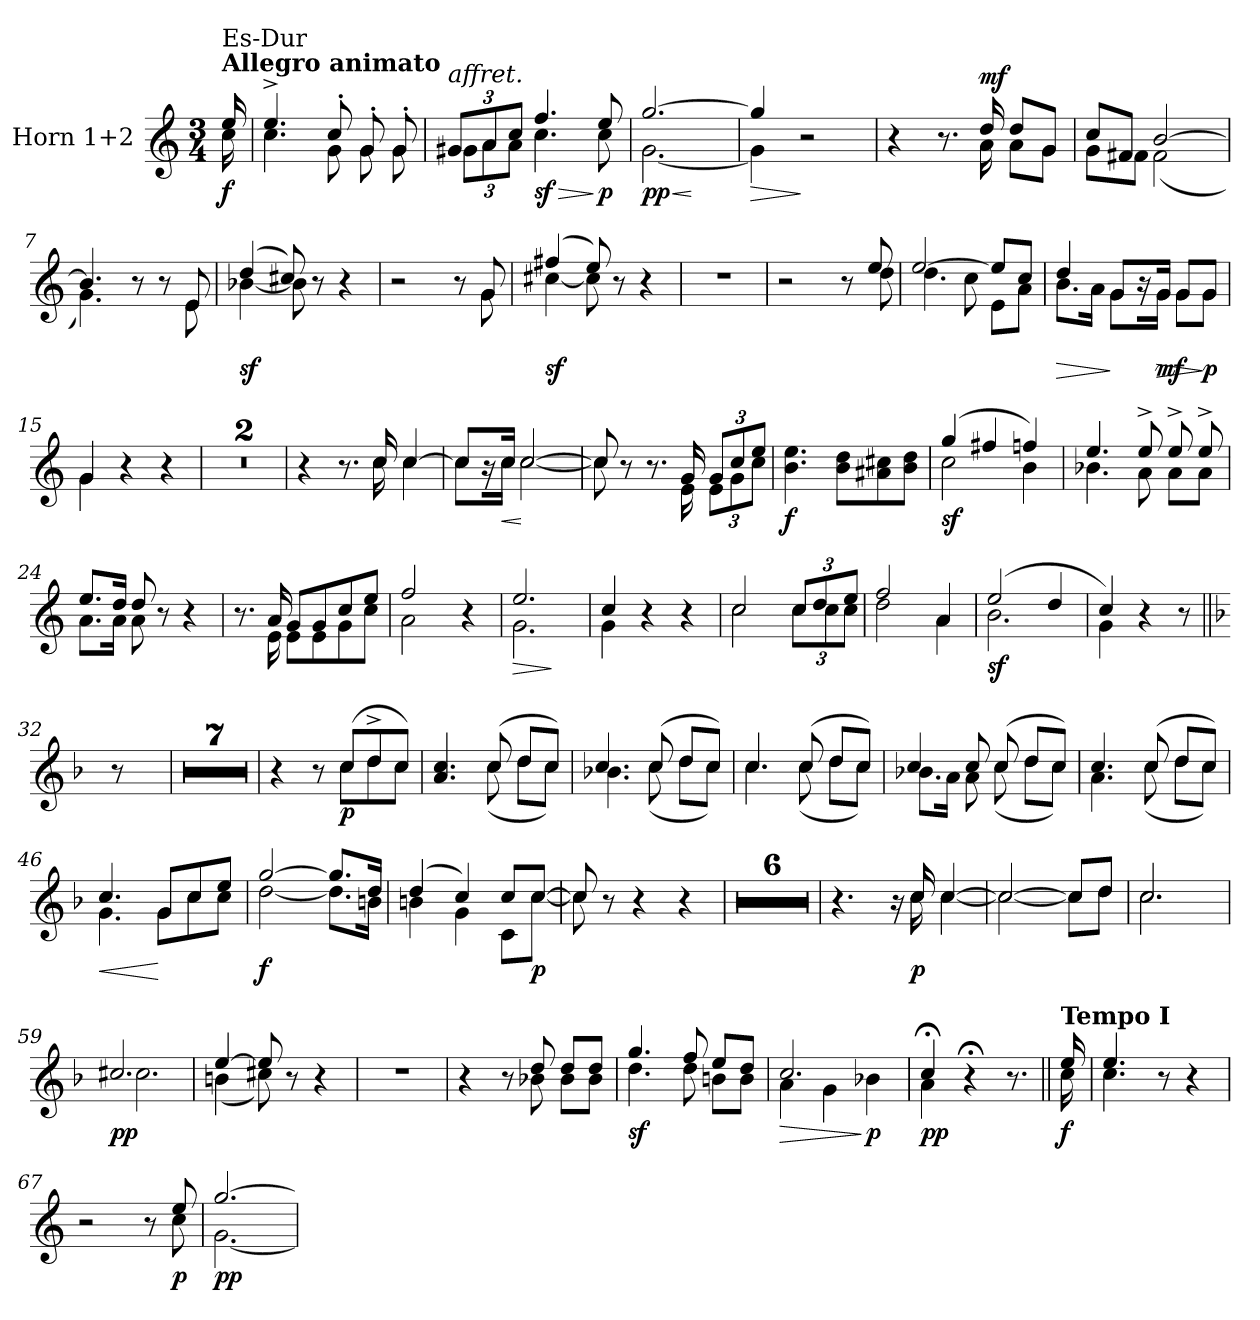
**kern	**dynam
*part1	*part1
*staff1	*staff1
*I"Horn 1+2	*
*I'Hn	*
*clefG2	*
*ITrd5c9	*
*k[b-e-a-]	*
*M3/4	*
=	=
*^	*
!LO:TX:a:B:t=Allegro animato	!	!
!LO:TX:a:t=Es-Dur	!	!
!	!	!LO:DY:b
16g/	16e-\	f
=1	=1	=1
4.g^/	4.e-\	.
8e-'/	8B-\	.
8B-'/	8B-\	.
8B-'/	8B-\	.
=2	=2	=2
*	*Xbrackettup	*
!LO:TX:a:i:t=affret.	!	!
12Bn/L	12B\L	.
12c/	12c\	.
12e-/J	12c\J	.
!	!	!LO:HP:b
!	!	!LO:DY:n=1:b
4.a-/	4.e-\	> sf
!	!	!LO:DY:n=2:b
8g/	8e-\	] p
=3	=3	=3
!	!	!LO:HP:b
!	!	!LO:DY:n=1:b
[2.b-/	[2.B-\	< pp
*v	*v	*
.	[
=4	=4
!	!LO:HP:b
*^	*
4b-/]	4B-\]	>
2r	2ryy	]
=5	=5	=5
4r	4ryy	.
8.r	8.ryy	.
!	!	!LO:DY:a
16f/	16c\	mf
8f/L	8c\L	.
8B-/J	8B-\J	.
!!LO:LB:g=z	!!
=6	=6	=6
8e-/L	8B-\L	.
8An/J	8A\J	.
[2d/	(2A\	.
=7	=7	=7
4.d/]	4.B-\)	.
8r	8ryy	.
8r	8ryy	.
8G/	8G\	.
=8	=8	=8
!	!	!LO:DY:b
(4f/	[4d-X\	sf
8en/)	8d-\]	.
8r	8ryy	.
4r	4ryy	.
=9	=9	=9
2r	2ryy	.
8r	8ryy	.
8B-/	8B-\	.
=10	=10	=10
!	!	!LO:DY:b
(4an/	[4en\	sf
8g/)	8e\]	.
8r	8ryy	.
4r	4ryy	.
*v	*v	*
=11	=11
2.r	.
=12	=12
*^	*
2r	2ryy	.
8r	8ryy	.
8g/	8f\	.
!!LO:LB:g=z	!!
=13	=13	=13
[2g/	4.f\	.
.	8e-\	.
8g/L]	8G\L	.
8e-/J	8c\J	.
=14	=14	=14
!	!	!LO:HP:b
4f/	8.d\L	>
.	16c\Jk	.
8B-/L	8B-\L	]
16r	16ryy	.
!	!	!LO:HP:b
!	!	!LO:DY:n=1:b
16B-/Jk	16B-\Jk	> mf
8B-/L	8B-\L	.
!	!	!LO:DY:n=2:b
8B-/J	8B-\J	] p
=15	=15	=15
4B-/	4B-\	.
4r	4ryy	.
4r	4ryy	.
*v	*v	*
=16	=16
2.r	.
=17	=17
2.r	.
=18	=18
*^	*
4r	4ryy	.
8.r	8.ryy	.
16e-/	16e-\	.
[4e-/	4e-\	.
=19	=19	=19
8e-/L]	8e-\L	.
16r	16ryy	.
!	!	!LO:HP:b
16e-/Jk	16e-\Jk	<
[2e-/	[2e-\	[
!!LO:LB:g=z	!!
=20	=20	=20
8e-/]	8e-\]	.
8r	8ryy	.
8.r	8.ryy	.
16B-/	16G\	.
*brackettup	*Xbrackettup	*
12B-/L	12G\L	.
12e-/	12B-\	.
12g/J	12e-\J	.
=21	=21	=21
!	!	!LO:DY:b
*v	*v	*
4.d\ 4.g\	f
8d\ 8f\L	.
8c#X\ 8en\	.
8d\ 8f\J	.
=22	=22
*^	*
!	!	!LO:DY:b
(4b-/	2e-\	sf
4an/	.	.
4a-X/)	4d\	.
=23	=23	=23
4.g/	4.d-X\	.
8g^/	8c\	.
8g^/	8c\L	.
8g^/	8c\J	.
=24	=24	=24
8.g/L	8.c\L	.
16f/Jk	16c\Jk	.
8f/	8c\	.
8r	8ryy	.
4r	4ryy	.
!!LO:LB:g=z	!!
=25	=25	=25
8.r	8.ryy	.
16c/	16G\	.
8B-/L	8G\L	.
8B-/	8G\	.
8e-/	8B-\	.
8g/J	8e-\J	.
=26	=26	=26
2a-/	2c\	.
4r	4ryy	.
=27	=27	=27
!	!	!LO:HP:b
2.g/	2.B-\	>
*v	*v	*
.	]
=28	=28
*^	*
4e-/	4B-\	.
4r	4ryy	.
4r	4ryy	.
=29	=29	=29
2e-/	2e-\	.
*brackettup	*Xbrackettup	*
12e-/L	12e-\L	.
12f/	12e-\	.
12g/J	12e-\J	.
=30	=30	=30
2a-/	2f\	.
4c/	4c\	.
=31	=31	=31
!	!	!LO:DY:b
(2g/	2.d\	sf
4f/	.	.
=32	=32	=32
4e-/)	4B-\	.
4r	4ryy	.
8r	8ryy	.
*v	*v	*
!!LO:LB:g=z
=32X1||	=32X1||
*k[b-e-a-d-]	*
*^	*
!LO:TX:a:B:t=Etwas ruhiger	!	!
*v	*v	*
8r	.
=33	=33
2.r	.
=34	=34
2.r	.
=35	=35
2.r	.
=36	=36
2.r	.
=37	=37
2.r	.
=38	=38
2.r	.
=39	=39
2.r	.
=40	=40
*^	*
4r	4ryy	.
8r	8ryy	.
!	!	!LO:DY:b
(8e-/L	8e-\L	p
8f^/	8f\	.
8e-/J)	8e-\J	.
=41	=41	=41
4.c/ 4.e-/	4.ryy	.
(8e-/	(8e-\	.
8f/L	8f\L	.
8e-/J)	8e-\J)	.
=42	=42	=42
4.e-/	4.d-X\	.
(8e-/	(8e-\	.
8f/L	8f\L	.
8e-/J)	8e-\J)	.
=43	=43	=43
4.e-/	4.e-\	.
(8e-/	(8e-\	.
8f/L	8f\L	.
8e-/J)	8e-\J)	.
=44	=44	=44
4e-/	8.d-X\L	.
.	16c\Jk	.
8e-/	8c\	.
(8e-/	(8e-\	.
8f/L	8f\L	.
8e-/J)	8e-\J)	.
!!LO:LB:g=z	!!
=45	=45	=45
4.e-/	4.c\	.
(8e-/	(8e-\	.
8f/L	8f\L	.
8e-/J)	8e-\J)	.
=46	=46	=46
!	!	!LO:HP:b
4.e-/	4.B-\	<
8B-/L	8B-\L	[
8e-/	8e-\	.
8g/J	8e-\J	.
=47	=47	=47
!	!	!LO:DY:b
[2b-/	[2f\	f
8.b-/L]	8.f\L]	.
16f/Jk	16dn\Jk	.
=48	=48	=48
(4f/	4dn\	.
4e-/)	4B-\	.
8e-/L	8E-\L	.
!	!	!LO:DY:b
[8e-/J	[8e-\J	p
=49	=49	=49
8e-/]	8e-\]	.
8r	8ryy	.
4r	4ryy	.
4r	4ryy	.
*v	*v	*
=50	=50
2.r	.
=51	=51
2.r	.
=52	=52
2.r	.
=53	=53
2.r	.
=54	=54
2.r	.
=55	=55
2.r	.
!!LO:PB:g=z
=56	=56
*^	*
4.r	4.ryy	.
16r	16ryy	.
!	!	!LO:DY:b
16e-/	16e-\	p
[4e-/	[4e-\	.
=57	=57	=57
2e-/_	2e-\_	.
8e-/L]	8e-\L]	.
8f/J	8f\J	.
=58	=58	=58
2.e-/	2.e-\	.
=59	=59	=59
!	!	!LO:DY:b
2.en/	2.e\	pp
=60	=60	=60
[4g/	(4dn\	.
8g/]	8en\)	.
8r	8ryy	.
4r	4ryy	.
*v	*v	*
=61	=61
2.r	.
=62	=62
*^	*
4r	4ryy	.
8r	8ryy	.
8f/	8d-X\	.
8f/L	8d-\L	.
8f/J	8d-\J	.
!!LO:LB:g=z	!!
=63	=63	=63
!	!	!LO:DY:b
4.b-/	4.f\	sf
8a-/	8f\	.
8g/L	8dn\L	.
8f/J	8d\J	.
=64	=64	=64
!	!	!LO:HP:b
2.e-/	4c\	>
.	4B-\	.
!	!	!LO:DY:n=1:b
.	4d-X\	] p
=65	=65	=65
!	!	!LO:DY:b
4e-;</	4c\	pp
4r;<	4ryy	.
8.r	8.ryy	.
=65X2||	=65X2||	=65X2||
*k[b-e-a-]	*	*
!LO:TX:a:B:t=Tempo I	!	!
!	!	!LO:DY:b
16g/	16e-\	f
=66	=66	=66
4.g/	4.e-\	.
8r	8ryy	.
4r	4ryy	.
=67	=67	=67
2r	2ryy	.
8r	8ryy	.
!	!	!LO:DY:b
8g/	8e-\	p
=68	=68	=68
!	!	!LO:DY:b
[2.b-/	[2.B-\	pp
*v	*v	*
=	=
*-	*-
